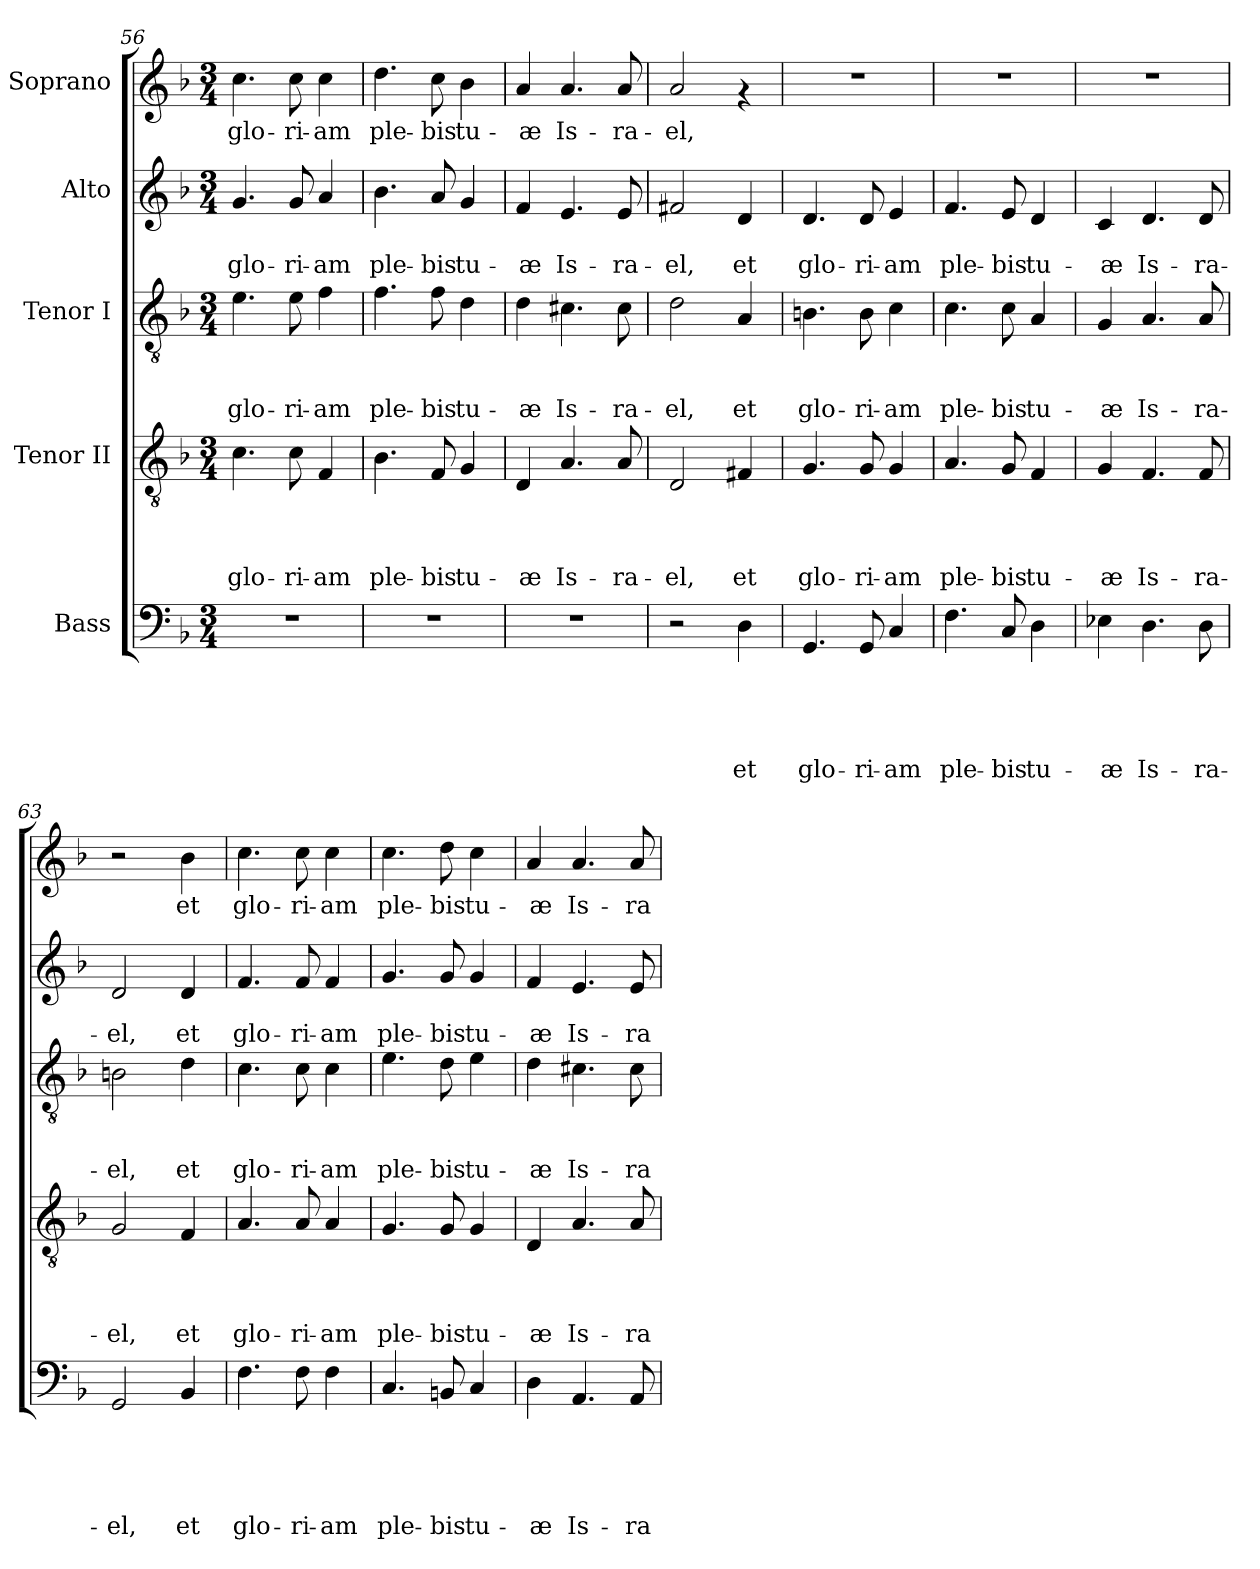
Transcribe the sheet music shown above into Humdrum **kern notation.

**kern	**text	**text	**text	**text	**text	**kern	**text	**text	**text	**text	**kern	**text	**text	**text	**kern	**text	**text	**kern	**text
*part5	*part5	*part5	*part5	*part5	*part5	*part4	*part4	*part4	*part4	*part4	*part3	*part3	*part3	*part3	*part2	*part2	*part2	*part1	*part1
*staff5	*staff5	*staff5	*staff5	*staff5	*staff5	*staff4	*staff4	*staff4	*staff4	*staff4	*staff3	*staff3	*staff3	*staff3	*staff2	*staff2	*staff2	*staff1	*staff1
*I"Bass	*	*	*	*	*	*I"Tenor II	*	*	*	*	*I"Tenor I	*	*	*	*I"Alto	*	*	*I"Soprano	*
*clefF4	*	*	*	*	*	*clefGv2	*	*	*	*	*clefGv2	*	*	*	*clefG2	*	*	*clefG2	*
*k[b-]	*	*	*	*	*	*k[b-]	*	*	*	*	*k[b-]	*	*	*	*k[b-]	*	*	*k[b-]	*
*F:	*	*	*	*	*	*F:	*	*	*	*	*F:	*	*	*	*F:	*	*	*F:	*
*M3/4	*	*	*	*	*	*M3/4	*	*	*	*	*M3/4	*	*	*	*M3/4	*	*	*M3/4	*
=56	=56	=56	=56	=56	=56	=56	=56	=56	=56	=56	=56	=56	=56	=56	=56	=56	=56	=56	=56
!	!	!	!	!	!	!	!	!	!	!LO:LY:b	!	!	!	!LO:LY:b	!	!	!LO:LY:b	!	!LO:LY:b
2.r	.	.	.	.	.	4.c\	.	.	.	glo-	4.e\	.	.	glo-	4.g/	.	glo-	4.cc\	glo-
!	!	!	!	!	!	!	!	!	!	!LO:LY:b	!	!	!	!LO:LY:b	!	!	!LO:LY:b	!	!LO:LY:b
.	.	.	.	.	.	8c\	.	.	.	-ri-	8e\	.	.	-ri-	8g/	.	-ri-	8cc\	-ri-
!	!	!	!	!	!	!	!	!	!	!LO:LY:b	!	!	!	!LO:LY:b	!	!	!LO:LY:b	!	!LO:LY:b
.	.	.	.	.	.	4F/	.	.	.	-am	4f\	.	.	-am	4a/	.	-am	4cc\	-am
=57	=57	=57	=57	=57	=57	=57	=57	=57	=57	=57	=57	=57	=57	=57	=57	=57	=57	=57	=57
!	!	!	!	!	!	!	!	!	!	!LO:LY:b	!	!	!	!LO:LY:b	!	!	!LO:LY:b	!	!LO:LY:b
2.r	.	.	.	.	.	4.B-\	.	.	.	ple-	4.f\	.	.	ple-	4.b-\	.	ple-	4.dd\	ple-
!	!	!	!	!	!	!	!	!	!	!LO:LY:b	!	!	!	!LO:LY:b	!	!	!LO:LY:b	!	!LO:LY:b
.	.	.	.	.	.	8F/	.	.	.	-bis	8f\	.	.	-bis	8a/	.	-bis	8cc\	-bis
!	!	!	!	!	!	!	!	!	!	!LO:LY:b	!	!	!	!LO:LY:b	!	!	!LO:LY:b	!	!LO:LY:b
.	.	.	.	.	.	4G/	.	.	.	tu-	4d\	.	.	tu-	4g/	.	tu-	4b-\	tu-
=58	=58	=58	=58	=58	=58	=58	=58	=58	=58	=58	=58	=58	=58	=58	=58	=58	=58	=58	=58
!	!	!	!	!	!	!	!	!	!	!LO:LY:b	!	!	!	!LO:LY:b	!	!	!LO:LY:b	!	!LO:LY:b
2.r	.	.	.	.	.	4D/	.	.	.	-æ	4d\	.	.	-æ	4f/	.	-æ	4a/	-æ
!	!	!	!	!	!	!	!	!	!	!LO:LY:b	!	!	!	!LO:LY:b	!	!	!LO:LY:b	!	!LO:LY:b
.	.	.	.	.	.	4.A/	.	.	.	Is-	4.c#X\	.	.	Is-	4.e/	.	Is-	4.a/	Is-
!	!	!	!	!	!	!	!	!	!	!LO:LY:b	!	!	!	!LO:LY:b	!	!	!LO:LY:b	!	!LO:LY:b
.	.	.	.	.	.	8A/	.	.	.	-ra-	8c#\	.	.	-ra-	8e/	.	-ra-	8a/	-ra-
!!LO:LB:g=z
=59	=59	=59	=59	=59	=59	=59	=59	=59	=59	=59	=59	=59	=59	=59	=59	=59	=59	=59	=59
!	!	!	!	!	!	!	!	!	!	!LO:LY:b	!	!	!	!LO:LY:b	!	!	!LO:LY:b	!	!LO:LY:b
2r	.	.	.	.	.	2D/	.	.	.	-el,	2d\	.	.	-el,	2f#X/	.	-el,	2a/	-el,
!	!	!	!	!	!LO:LY:b	!	!	!	!	!LO:LY:b	!	!	!	!LO:LY:b	!	!	!LO:LY:b	!	!
4D\	.	.	.	.	et	4F#X/	.	.	.	et	4A/	.	.	et	4d/	.	et	4rf	.
=60	=60	=60	=60	=60	=60	=60	=60	=60	=60	=60	=60	=60	=60	=60	=60	=60	=60	=60	=60
!	!	!	!	!	!LO:LY:b	!	!	!	!	!LO:LY:b	!	!	!	!LO:LY:b	!	!	!LO:LY:b	!	!
4.GG/	.	.	.	.	glo-	4.G/	.	.	.	glo-	4.Bn\	.	.	glo-	4.d/	.	glo-	2.r	.
!	!	!	!	!	!LO:LY:b	!	!	!	!	!LO:LY:b	!	!	!	!LO:LY:b	!	!	!LO:LY:b	!	!
8GG/	.	.	.	.	-ri-	8G/	.	.	.	-ri-	8B\	.	.	-ri-	8d/	.	-ri-	.	.
!	!	!	!	!	!LO:LY:b	!	!	!	!	!LO:LY:b	!	!	!	!LO:LY:b	!	!	!LO:LY:b	!	!
4C/	.	.	.	.	-am	4G/	.	.	.	-am	4c\	.	.	-am	4e/	.	-am	.	.
=61	=61	=61	=61	=61	=61	=61	=61	=61	=61	=61	=61	=61	=61	=61	=61	=61	=61	=61	=61
!	!	!	!	!	!LO:LY:b	!	!	!	!	!LO:LY:b	!	!	!	!LO:LY:b	!	!	!LO:LY:b	!	!
4.F\	.	.	.	.	ple-	4.A/	.	.	.	ple-	4.c\	.	.	ple-	4.f/	.	ple-	2.r	.
!	!	!	!	!	!LO:LY:b	!	!	!	!	!LO:LY:b	!	!	!	!LO:LY:b	!	!	!LO:LY:b	!	!
8C/	.	.	.	.	-bis	8G/	.	.	.	-bis	8c\	.	.	-bis	8e/	.	-bis	.	.
!	!	!	!	!	!LO:LY:b	!	!	!	!	!LO:LY:b	!	!	!	!LO:LY:b	!	!	!LO:LY:b	!	!
4D\	.	.	.	.	tu-	4F/	.	.	.	tu-	4A/	.	.	tu-	4d/	.	tu-	.	.
=62	=62	=62	=62	=62	=62	=62	=62	=62	=62	=62	=62	=62	=62	=62	=62	=62	=62	=62	=62
!	!	!	!	!	!LO:LY:b	!	!	!	!	!LO:LY:b	!	!	!	!LO:LY:b	!	!	!LO:LY:b	!	!
4E-X\	.	.	.	.	-æ	4G/	.	.	.	-æ	4G/	.	.	-æ	4c/	.	-æ	2.r	.
!	!	!	!	!	!LO:LY:b	!	!	!	!	!LO:LY:b	!	!	!	!LO:LY:b	!	!	!LO:LY:b	!	!
4.D\	.	.	.	.	Is-	4.F/	.	.	.	Is-	4.A/	.	.	Is-	4.d/	.	Is-	.	.
!	!	!	!	!	!LO:LY:b	!	!	!	!	!LO:LY:b	!	!	!	!LO:LY:b	!	!	!LO:LY:b	!	!
8D\	.	.	.	.	-ra-	8F/	.	.	.	-ra-	8A/	.	.	-ra-	8d/	.	-ra-	.	.
=63	=63	=63	=63	=63	=63	=63	=63	=63	=63	=63	=63	=63	=63	=63	=63	=63	=63	=63	=63
!	!	!	!	!	!LO:LY:b	!	!	!	!	!LO:LY:b	!	!	!	!LO:LY:b	!	!	!LO:LY:b	!	!
2GG/	.	.	.	.	-el,	2G/	.	.	.	-el,	2Bn\	.	.	-el,	2d/	.	-el,	2r	.
!	!	!	!	!	!LO:LY:b	!	!	!	!	!LO:LY:b	!	!	!	!LO:LY:b	!	!	!LO:LY:b	!	!LO:LY:b
4BB-/	.	.	.	.	et	4F/	.	.	.	et	4d\	.	.	et	4d/	.	et	4b-\	et
=64	=64	=64	=64	=64	=64	=64	=64	=64	=64	=64	=64	=64	=64	=64	=64	=64	=64	=64	=64
!	!	!	!	!	!LO:LY:b	!	!	!	!	!LO:LY:b	!	!	!	!LO:LY:b	!	!	!LO:LY:b	!	!LO:LY:b
4.F\	.	.	.	.	glo-	4.A/	.	.	.	glo-	4.c\	.	.	glo-	4.f/	.	glo-	4.cc\	glo-
!	!	!	!	!	!LO:LY:b	!	!	!	!	!LO:LY:b	!	!	!	!LO:LY:b	!	!	!LO:LY:b	!	!LO:LY:b
8F\	.	.	.	.	-ri-	8A/	.	.	.	-ri-	8c\	.	.	-ri-	8f/	.	-ri-	8cc\	-ri-
!	!	!	!	!	!LO:LY:b	!	!	!	!	!LO:LY:b	!	!	!	!LO:LY:b	!	!	!LO:LY:b	!	!LO:LY:b
4F\	.	.	.	.	-am	4A/	.	.	.	-am	4c\	.	.	-am	4f/	.	-am	4cc\	-am
=65	=65	=65	=65	=65	=65	=65	=65	=65	=65	=65	=65	=65	=65	=65	=65	=65	=65	=65	=65
!	!	!	!	!	!LO:LY:b	!	!	!	!	!LO:LY:b	!	!	!	!LO:LY:b	!	!	!LO:LY:b	!	!LO:LY:b
4.C/	.	.	.	.	ple-	4.G/	.	.	.	ple-	4.e\	.	.	ple-	4.g/	.	ple-	4.cc\	ple-
!	!	!	!	!	!LO:LY:b	!	!	!	!	!LO:LY:b	!	!	!	!LO:LY:b	!	!	!LO:LY:b	!	!LO:LY:b
8BBn/	.	.	.	.	-bis	8G/	.	.	.	-bis	8d\	.	.	-bis	8g/	.	-bis	8dd\	-bis
!	!	!	!	!	!LO:LY:b	!	!	!	!	!LO:LY:b	!	!	!	!LO:LY:b	!	!	!LO:LY:b	!	!LO:LY:b
4C/	.	.	.	.	tu-	4G/	.	.	.	tu-	4e\	.	.	tu-	4g/	.	tu-	4cc\	tu-
=66	=66	=66	=66	=66	=66	=66	=66	=66	=66	=66	=66	=66	=66	=66	=66	=66	=66	=66	=66
!	!	!	!	!	!LO:LY:b	!	!	!	!	!LO:LY:b	!	!	!	!LO:LY:b	!	!	!LO:LY:b	!	!LO:LY:b
4D\	.	.	.	.	-æ	4D/	.	.	.	-æ	4d\	.	.	-æ	4f/	.	-æ	4a/	-æ
!	!	!	!	!	!LO:LY:b	!	!	!	!	!LO:LY:b	!	!	!	!LO:LY:b	!	!	!LO:LY:b	!	!LO:LY:b
4.AA/	.	.	.	.	Is-	4.A/	.	.	.	Is-	4.c#X\	.	.	Is-	4.e/	.	Is-	4.a/	Is-
!	!	!	!	!	!LO:LY:b	!	!	!	!	!LO:LY:b	!	!	!	!LO:LY:b	!	!	!LO:LY:b	!	!LO:LY:b
8AA/	.	.	.	.	-ra-	8A/	.	.	.	-ra-	8c#\	.	.	-ra-	8e/	.	-ra-	8a/	-ra-
=	=	=	=	=	=	=	=	=	=	=	=	=	=	=	=	=	=	=	=
*-	*-	*-	*-	*-	*-	*-	*-	*-	*-	*-	*-	*-	*-	*-	*-	*-	*-	*-	*-
